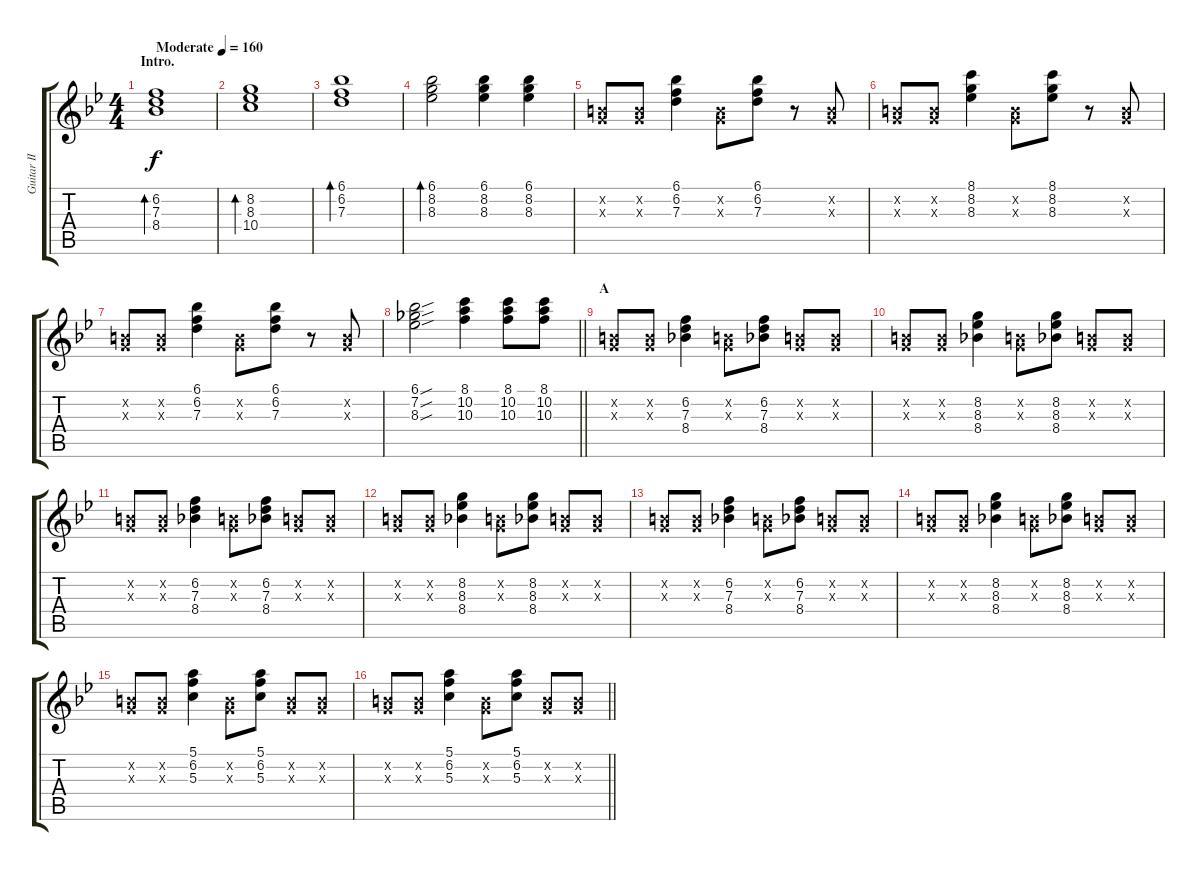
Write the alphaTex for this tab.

\track ("Guitar II (Nakano Azusa)" "Guitar II ") {instrument electricguitarclean}
\staff {score tabs}
\tuning (E4 B3 G3 D3 A2 E2) {hide}
\ts (4 4)
\section ("" "Intro.")
\tempo (160 "Moderate")
\clef g2
\ks bb
(6.2 7.3 8.4).1{bd 240 dy f instrument electricguitarclean} |
(8.2 8.3 10.4).1{bd 240} |
(6.1 6.2 7.3).1{bd 240} |
(6.1 8.2 8.3).2{bd 240} (6.1 8.2 8.3).4 (6.1 8.2 8.3).4 |
(0.2{x} 0.3{x}).8 (0.2{x} 0.3{x}).8 (6.1 6.2 7.3).4 (0.2{x} 0.3{x}).8 (6.1 6.2 7.3).8 r.8 (0.2{x} 0.3{x}).8 |
(0.2{x} 0.3{x}).8 (0.2{x} 0.3{x}).8 (8.1 8.2 8.3).4 (0.2{x} 0.3{x}).8 (8.1 8.2 8.3).8 r.8 (0.2{x} 0.3{x}).8 |
(0.2{x} 0.3{x}).8 (0.2{x} 0.3{x}).8 (6.1 6.2 7.3).4 (0.2{x} 0.3{x}).8 (6.1 6.2 7.3).8 r.8 (0.2{x} 0.3{x}).8 |
\barLineRight lightlight
(6.1{sou} 7.2{sou} 8.3{sou}).2 (8.1 10.2 10.3).4 (8.1 10.2 10.3).8 (8.1 10.2 10.3).8 |
\section ("" "A")
(0.2{x} 0.3{x}).8 (0.2{x} 0.3{x}).8 (6.2 7.3 8.4).4 (0.2{x} 0.3{x}).8 (6.2 7.3 8.4).8 (0.2{x} 0.3{x}).8 (0.2{x} 0.3{x}).8 |
(0.2{x} 0.3{x}).8 (0.2{x} 0.3{x}).8 (8.2 8.3 8.4).4 (0.2{x} 0.3{x}).8 (8.2 8.3 8.4).8 (0.2{x} 0.3{x}).8 (0.2{x} 0.3{x}).8 |
(0.2{x} 0.3{x}).8 (0.2{x} 0.3{x}).8 (6.2 7.3 8.4).4 (0.2{x} 0.3{x}).8 (6.2 7.3 8.4).8 (0.2{x} 0.3{x}).8 (0.2{x} 0.3{x}).8 |
(0.2{x} 0.3{x}).8 (0.2{x} 0.3{x}).8 (8.2 8.3 8.4).4 (0.2{x} 0.3{x}).8 (8.2 8.3 8.4).8 (0.2{x} 0.3{x}).8 (0.2{x} 0.3{x}).8 |
(0.2{x} 0.3{x}).8 (0.2{x} 0.3{x}).8 (6.2 7.3 8.4).4 (0.2{x} 0.3{x}).8 (6.2 7.3 8.4).8 (0.2{x} 0.3{x}).8 (0.2{x} 0.3{x}).8 |
(0.2{x} 0.3{x}).8 (0.2{x} 0.3{x}).8 (8.2 8.3 8.4).4 (0.2{x} 0.3{x}).8 (8.2 8.3 8.4).8 (0.2{x} 0.3{x}).8 (0.2{x} 0.3{x}).8 |
(0.2{x} 0.3{x}).8 (0.2{x} 0.3{x}).8 (5.1 6.2 5.3).4 (0.2{x} 0.3{x}).8 (5.1 6.2 5.3).8 (0.2{x} 0.3{x}).8 (0.2{x} 0.3{x}).8 |
\barLineRight lightlight
(0.2{x} 0.3{x}).8 (0.2{x} 0.3{x}).8 (5.1 6.2 5.3).4 (0.2{x} 0.3{x}).8 (5.1 6.2 5.3).8 (0.2{x} 0.3{x}).8 (0.2{x} 0.3{x}).8
